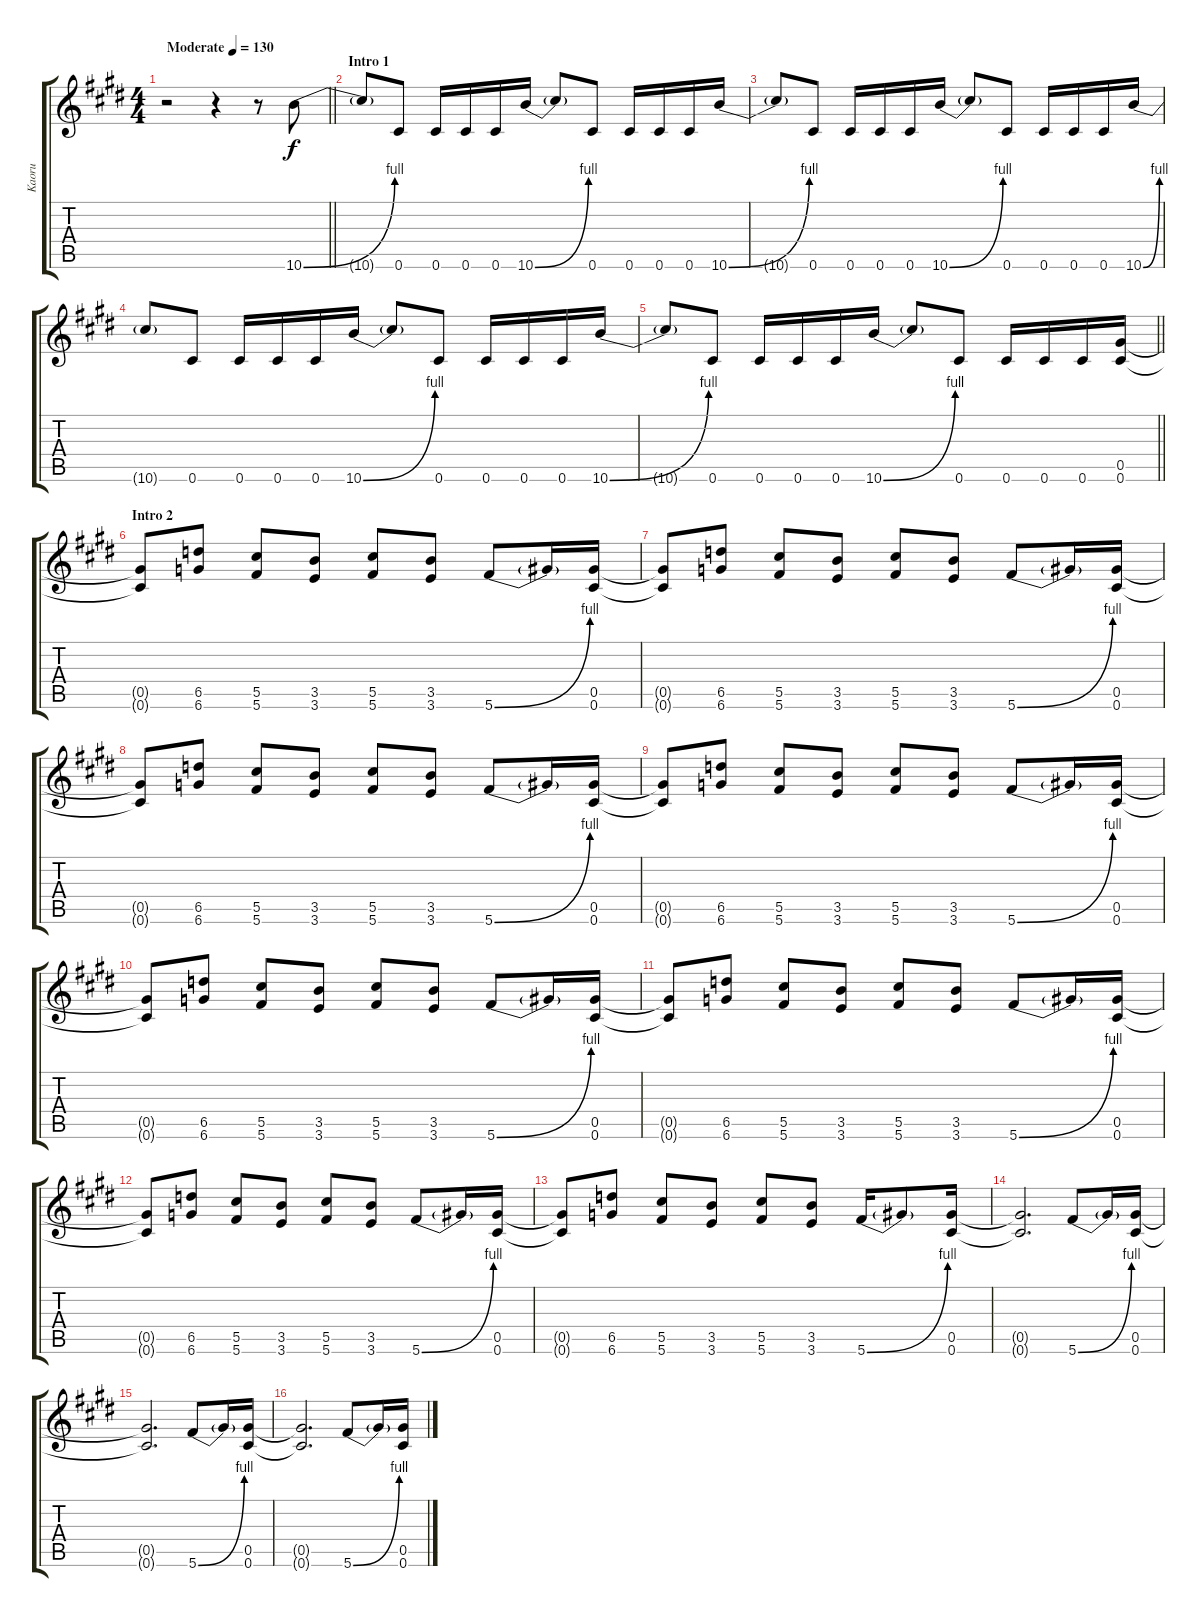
\track ("Kaoru" "Kaoru") {instrument overdrivenguitar}
\staff {score tabs}
\tuning (Eb4 Bb3 Gb3 Db3 Ab2 Db2) {hide}
\ts (4 4)
\tempo (130 "Moderate")
\clef g2
\barLineRight lightlight
\ks c#minor
r.2{ot 8vb dy f instrument overdrivenguitar} r.4{ot 8vb} r.8{ot 8vb} 10.6{be (bend 0 0 60 4)}.8{ot 8vb} |
\section ("" "Intro 1")
10.6{t}.8{ot 8vb} 0.6.8{ot 8vb} 0.6.16{ot 8vb} 0.6.16{ot 8vb} 0.6.16{ot 8vb} 10.6{be (bend 0 0 60 4)}.16{ot 8vb} 10.6{t}.8{ot 8vb} 0.6.8{ot 8vb} 0.6.16{ot 8vb} 0.6.16{ot 8vb} 0.6.16{ot 8vb} 10.6{be (bend 0 0 60 4)}.16{ot 8vb} |
10.6{t}.8{ot 8vb} 0.6.8{ot 8vb} 0.6.16{ot 8vb} 0.6.16{ot 8vb} 0.6.16{ot 8vb} 10.6{be (bend 0 0 60 4)}.16{ot 8vb} 10.6{t}.8{ot 8vb} 0.6.8{ot 8vb} 0.6.16{ot 8vb} 0.6.16{ot 8vb} 0.6.16{ot 8vb} 10.6{be (bend 0 0 60 4)}.16{ot 8vb} |
10.6{t}.8{ot 8vb} 0.6.8{ot 8vb} 0.6.16{ot 8vb} 0.6.16{ot 8vb} 0.6.16{ot 8vb} 10.6{be (bend 0 0 60 4)}.16{ot 8vb} 10.6{t}.8{ot 8vb} 0.6.8{ot 8vb} 0.6.16{ot 8vb} 0.6.16{ot 8vb} 0.6.16{ot 8vb} 10.6{be (bend 0 0 60 4)}.16{ot 8vb} |
\barLineRight lightlight
10.6{t}.8{ot 8vb} 0.6.8{ot 8vb} 0.6.16{ot 8vb} 0.6.16{ot 8vb} 0.6.16{ot 8vb} 10.6{be (bend 0 0 60 4)}.16{ot 8vb} 10.6{t}.8{ot 8vb} 0.6.8{ot 8vb} 0.6.16{ot 8vb} 0.6.16{ot 8vb} 0.6.16{ot 8vb} (0.5 0.6).16{ot 8vb} |
\section ("" "Intro 2")
(0.5{t} 0.6{t}).8{ot 8vb} (6.5 6.6).8{ot 8vb} (5.5 5.6).8{ot 8vb} (3.5 3.6).8{ot 8vb} (5.5 5.6).8{ot 8vb} (3.5 3.6).8{ot 8vb} 5.6{be (bend 0 0 60 4)}.8{ot 8vb} 5.6{t}.16{ot 8vb} (0.5 0.6).16{ot 8vb} |
(0.5{t} 0.6{t}).8{ot 8vb} (6.5 6.6).8{ot 8vb} (5.5 5.6).8{ot 8vb} (3.5 3.6).8{ot 8vb} (5.5 5.6).8{ot 8vb} (3.5 3.6).8{ot 8vb} 5.6{be (bend 0 0 60 4)}.8{ot 8vb} 5.6{t}.16{ot 8vb} (0.5 0.6).16{ot 8vb} |
(0.5{t} 0.6{t}).8{ot 8vb} (6.5 6.6).8{ot 8vb} (5.5 5.6).8{ot 8vb} (3.5 3.6).8{ot 8vb} (5.5 5.6).8{ot 8vb} (3.5 3.6).8{ot 8vb} 5.6{be (bend 0 0 60 4)}.8{ot 8vb} 5.6{t}.16{ot 8vb} (0.5 0.6).16{ot 8vb} |
(0.5{t} 0.6{t}).8{ot 8vb} (6.5 6.6).8{ot 8vb} (5.5 5.6).8{ot 8vb} (3.5 3.6).8{ot 8vb} (5.5 5.6).8{ot 8vb} (3.5 3.6).8{ot 8vb} 5.6{be (bend 0 0 60 4)}.8{ot 8vb} 5.6{t}.16{ot 8vb} (0.5 0.6).16{ot 8vb} |
(0.5{t} 0.6{t}).8{ot 8vb} (6.5 6.6).8{ot 8vb} (5.5 5.6).8{ot 8vb} (3.5 3.6).8{ot 8vb} (5.5 5.6).8{ot 8vb} (3.5 3.6).8{ot 8vb} 5.6{be (bend 0 0 60 4)}.8{ot 8vb} 5.6{t}.16{ot 8vb} (0.5 0.6).16{ot 8vb} |
(0.5{t} 0.6{t}).8{ot 8vb} (6.5 6.6).8{ot 8vb} (5.5 5.6).8{ot 8vb} (3.5 3.6).8{ot 8vb} (5.5 5.6).8{ot 8vb} (3.5 3.6).8{ot 8vb} 5.6{be (bend 0 0 60 4)}.8{ot 8vb} 5.6{t}.16{ot 8vb} (0.5 0.6).16{ot 8vb} |
(0.5{t} 0.6{t}).8{ot 8vb} (6.5 6.6).8{ot 8vb} (5.5 5.6).8{ot 8vb} (3.5 3.6).8{ot 8vb} (5.5 5.6).8{ot 8vb} (3.5 3.6).8{ot 8vb} 5.6{be (bend 0 0 60 4)}.8{ot 8vb} 5.6{t}.16{ot 8vb} (0.5 0.6).16{ot 8vb} |
(0.5{t} 0.6{t}).8{ot 8vb} (6.5 6.6).8{ot 8vb} (5.5 5.6).8{ot 8vb} (3.5 3.6).8{ot 8vb} (5.5 5.6).8{ot 8vb} (3.5 3.6).8{ot 8vb} 5.6{be (bend 0 0 60 4)}.16{ot 8vb} 5.6{t}.8{ot 8vb} (0.5 0.6).16{ot 8vb} |
(0.5{t} 0.6{t}).2{d ot 8vb} 5.6{be (bend 0 0 60 4)}.8{ot 8vb} 5.6{t}.16{ot 8vb} (0.5 0.6).16{ot 8vb} |
(0.5{t} 0.6{t}).2{d ot 8vb} 5.6{be (bend 0 0 60 4)}.8{ot 8vb} 5.6{t}.16{ot 8vb} (0.5 0.6).16{ot 8vb} |
(0.5{t} 0.6{t}).2{d ot 8vb} 5.6{be (bend 0 0 60 4)}.8{ot 8vb} 5.6{t}.16{ot 8vb} (0.5 0.6).16{ot 8vb}
